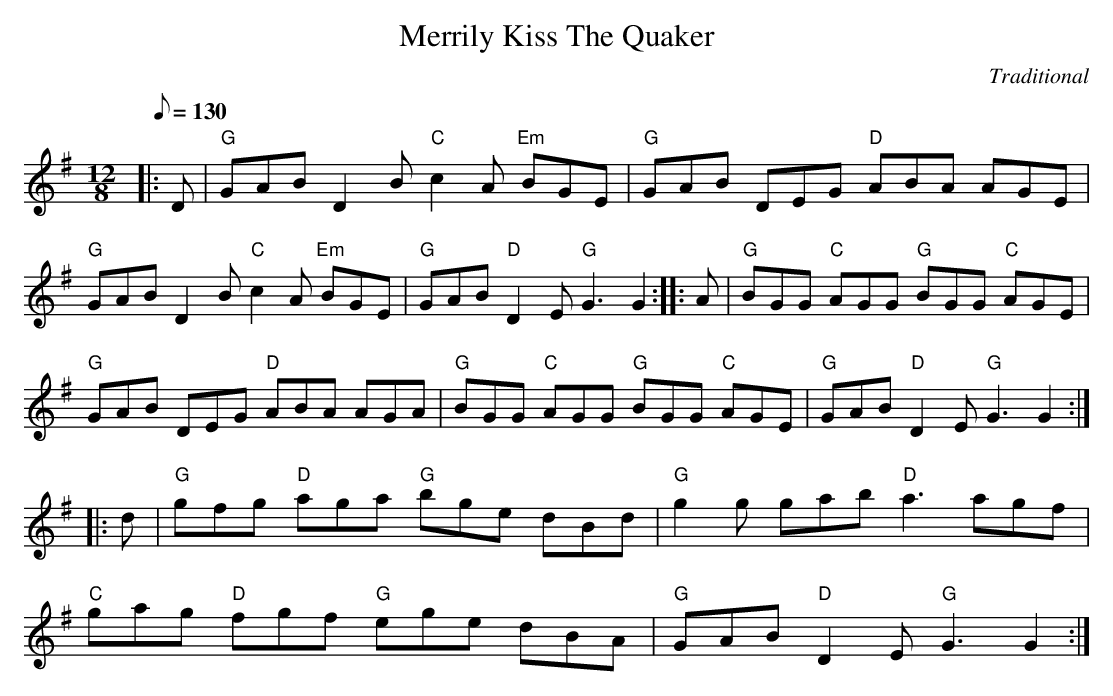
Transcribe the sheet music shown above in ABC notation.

X:1
T:Merrily Kiss The Quaker
C:Traditional
M:12/8
L:1/8
K:G
Q:130
|:D |\
"G"GAB D2 B "C"c2 A "Em"BGE |\
"G"GAB DEG "D"ABA AGE |\
"G"GAB D2 B "C"c2 A "Em"BGE |\
"G"GAB "D"D2 E "G"G3 G2 :: A |\
"G"BGG "C"AGG "G"BGG "C"AGE |\
"G"GAB DEG "D"ABA AGA |\
"G"BGG "C"AGG "G"BGG "C"AGE |\
"G"GAB "D"D2 E "G"G3 G2 :: d |\
"G"gfg "D"aga  "G"bge dBd |\
"G"g2 g gab "D"a3 agf |\
"C"gag "D"fgf "G"ege dBA |\
"G"GAB "D"D2 E "G"G3 G2 :|
